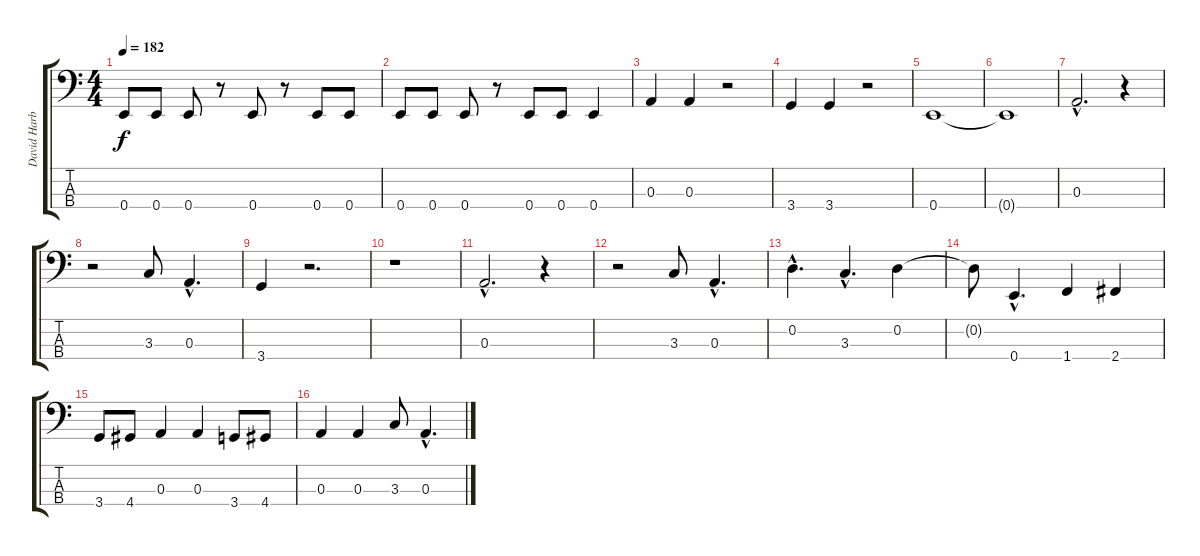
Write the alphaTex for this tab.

\track ("David Harbour" "David Harb") {instrument electricbassfinger}
\staff {score tabs}
\tuning (G2 D2 A1 E1) {hide}
\ts (4 4)
\tempo 182
\clef f4
\ks c
0.4.8{dy f} 0.4.8 0.4.8 r.8 0.4.8 r.8 0.4.8 0.4.8 |
0.4.8 0.4.8 0.4.8 r.8 0.4.8 0.4.8 0.4.4 |
0.3.4 0.3.4 r.2 |
3.4.4 3.4.4 r.2 |
0.4.1 |
0.4{t}.1 |
0.3{hac}.2{d} r.4 |
r.2 3.3.8 0.3{hac}.4{d} |
3.4.4 r.2{d} |
r.1 |
0.3{hac}.2{d} r.4 |
r.2 3.3.8 0.3{hac}.4{d} |
0.2{hac}.4{d} 3.3{hac}.4{d} 0.2.4 |
0.2{t}.8 0.4{hac}.4{d} 1.4.4 2.4.4 |
3.4.8 4.4.8 0.3.4 0.3.4 3.4.8 4.4.8 |
0.3.4 0.3.4 3.3.8 0.3{hac}.4{d}
